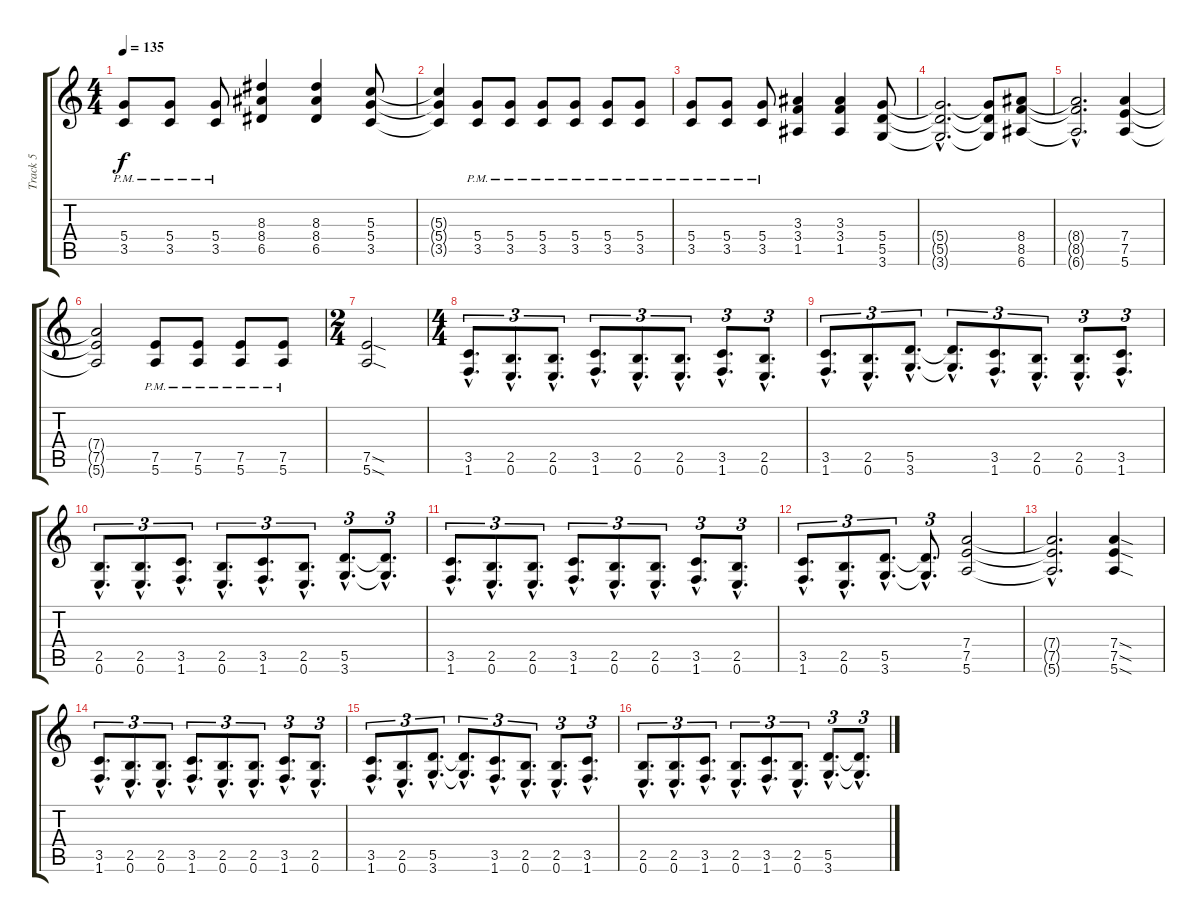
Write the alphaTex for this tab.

\track ("Track 5" "Track 5") {instrument overdrivenguitar}
\staff {score tabs}
\tuning (E4 B3 G3 D3 A2 E2) {hide}
\ts (4 4)
\tempo 135
\clef g2
\ks c
(5.4{pm} 3.5{pm}).8{dy f} (5.4{pm} 3.5{pm}).8 (5.4{pm} 3.5{pm}).8 (8.3 8.4 6.5).4 (8.3 8.4 6.5).4 (5.3 5.4 3.5).8 |
(5.3{t} 5.4{t} 3.5{t}).4 (5.4{pm} 3.5{pm}).8 (5.4{pm} 3.5{pm}).8 (5.4{pm} 3.5{pm}).8 (5.4{pm} 3.5{pm}).8 (5.4{pm} 3.5{pm}).8 (5.4{pm} 3.5{pm}).8 |
(5.4{pm} 3.5{pm}).8 (5.4{pm} 3.5{pm}).8 (5.4{pm} 3.5{pm}).8 (3.3 3.4 1.5).4 (3.3 3.4 1.5).4 (5.4 5.5 3.6).8 |
(5.4{hac t} 5.5{hac t} 3.6{hac t}).2{d} (5.4{t} 5.5{t} 3.6{t}).8 (8.4 8.5 6.6).8 |
(8.4{hac t} 8.5{hac t} 6.6{hac t}).2{d} (7.4 7.5 5.6).4 |
(7.4{t} 7.5{t} 5.6{t}).2 (7.5{pm} 5.6{pm}).8 (7.5{pm} 5.6{pm}).8 (7.5{pm} 5.6{pm}).8 (7.5{pm} 5.6{pm}).8 |
\ts (2 4)
(7.5{sod} 5.6{sod}).2 |
\ts (4 4)
(3.5{hac} 1.6{hac}).8{d tu (3 2)} (2.5{hac} 0.6{hac}).8{d tu (3 2)} (2.5{hac} 0.6{hac}).8{d tu (3 2)} (3.5{hac} 1.6{hac}).8{d tu (3 2)} (2.5{hac} 0.6{hac}).8{d tu (3 2)} (2.5{hac} 0.6{hac}).8{d tu (3 2)} (3.5{hac} 1.6{hac}).8{d tu (3 2)} (2.5{hac} 0.6{hac}).8{d tu (3 2)} |
(3.5{hac} 1.6{hac}).8{d tu (3 2)} (2.5{hac} 0.6{hac}).8{d tu (3 2)} (5.5{hac} 3.6{hac}).8{d tu (3 2)} (5.5{hac t} 3.6{hac t}).8{d tu (3 2)} (3.5{hac} 1.6{hac}).8{d tu (3 2)} (2.5{hac} 0.6{hac}).8{d tu (3 2)} (2.5{hac} 0.6{hac}).8{d tu (3 2)} (3.5{hac} 1.6{hac}).8{d tu (3 2)} |
(2.5{hac} 0.6{hac}).8{d tu (3 2)} (2.5{hac} 0.6{hac}).8{d tu (3 2)} (3.5{hac} 1.6{hac}).8{d tu (3 2)} (2.5{hac} 0.6{hac}).8{d tu (3 2)} (3.5{hac} 1.6{hac}).8{d tu (3 2)} (2.5{hac} 0.6{hac}).8{d tu (3 2)} (5.5{hac} 3.6{hac}).8{d tu (3 2)} (5.5{hac t} 3.6{hac t}).8{d tu (3 2)} |
(3.5{hac} 1.6{hac}).8{d tu (3 2)} (2.5{hac} 0.6{hac}).8{d tu (3 2)} (2.5{hac} 0.6{hac}).8{d tu (3 2)} (3.5{hac} 1.6{hac}).8{d tu (3 2)} (2.5{hac} 0.6{hac}).8{d tu (3 2)} (2.5{hac} 0.6{hac}).8{d tu (3 2)} (3.5{hac} 1.6{hac}).8{d tu (3 2)} (2.5{hac} 0.6{hac}).8{d tu (3 2)} |
(3.5{hac} 1.6{hac}).8{d tu (3 2)} (2.5{hac} 0.6{hac}).8{d tu (3 2)} (5.5{hac} 3.6{hac}).8{d tu (3 2)} (5.5{hac t} 3.6{hac t}).8{d tu (3 2)} (7.4 7.5 5.6).2 |
(7.4{hac t} 7.5{hac t} 5.6{hac t}).2{d} (7.4{sod} 7.5{sod} 5.6{sod}).4 |
(3.5{hac} 1.6{hac}).8{d tu (3 2)} (2.5{hac} 0.6{hac}).8{d tu (3 2)} (2.5{hac} 0.6{hac}).8{d tu (3 2)} (3.5{hac} 1.6{hac}).8{d tu (3 2)} (2.5{hac} 0.6{hac}).8{d tu (3 2)} (2.5{hac} 0.6{hac}).8{d tu (3 2)} (3.5{hac} 1.6{hac}).8{d tu (3 2)} (2.5{hac} 0.6{hac}).8{d tu (3 2)} |
(3.5{hac} 1.6{hac}).8{d tu (3 2)} (2.5{hac} 0.6{hac}).8{d tu (3 2)} (5.5{hac} 3.6{hac}).8{d tu (3 2)} (5.5{hac t} 3.6{hac t}).8{d tu (3 2)} (3.5{hac} 1.6{hac}).8{d tu (3 2)} (2.5{hac} 0.6{hac}).8{d tu (3 2)} (2.5{hac} 0.6{hac}).8{d tu (3 2)} (3.5{hac} 1.6{hac}).8{d tu (3 2)} |
(2.5{hac} 0.6{hac}).8{d tu (3 2)} (2.5{hac} 0.6{hac}).8{d tu (3 2)} (3.5{hac} 1.6{hac}).8{d tu (3 2)} (2.5{hac} 0.6{hac}).8{d tu (3 2)} (3.5{hac} 1.6{hac}).8{d tu (3 2)} (2.5{hac} 0.6{hac}).8{d tu (3 2)} (5.5{hac} 3.6{hac}).8{d tu (3 2)} (5.5{hac t} 3.6{hac t}).8{d tu (3 2)}
